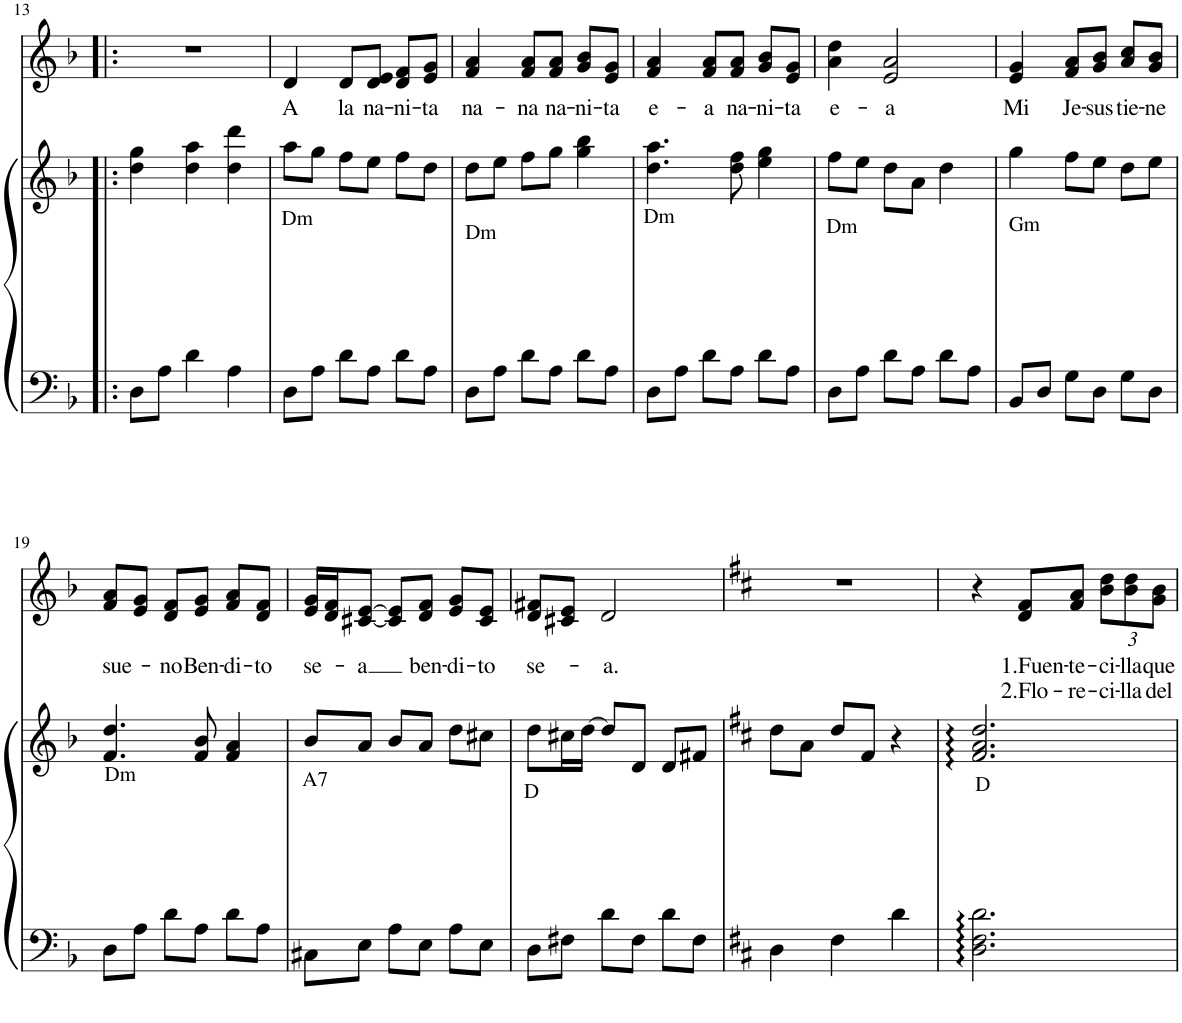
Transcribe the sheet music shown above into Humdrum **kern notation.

**kern	**kern	**kern	**text	**text
*part2	*part2	*part1	*part1	*part1
*staff3	*staff2	*staff1	*staff1	*staff1
*I"Piano	*	*I"Voice	*	*
*I'Pno	*	*	*	*
!!LO:PB:g=z
*clefF4	*clefG2	*clefG2	*	*
*k[b-]	*k[b-]	*k[b-]	*	*
*M3/4	*M3/4	*M3/4	*	*
=13!|:	=13!|:	=13!|:	=13!|:	=13!|:
8D\L	4dd\ 4gg\	2.r	.	.
8A\J	.	.	.	.
4d\	4dd\ 4aa\	.	.	.
4A\	4dd\ 4ddd\	.	.	.
=14	=14	=14	=14	=14
!LO:TX:a:t=Dm	!	!	!	!
!	!	!	!LO:LY:b	!
8D\L	8aa\L	4d/	A	.
8A\J	8gg\J	.	.	.
!	!	!	!LO:LY:b	!
8d\L	8ff\L	8d/L	la	.
!	!	!	!LO:LY:b	!
8A\J	8ee\J	8d/ 8e/J	na-	.
!	!	!	!LO:LY:b	!
8d\L	8ff\L	8d/ 8f/L	-ni-	.
!	!	!	!LO:LY:b	!
8A\J	8dd\J	8e/ 8g/J	-ta	.
=15	=15	=15	=15	=15
!LO:TX:a:t=Dm	!	!	!	!
!	!	!	!LO:LY:b	!
8D\L	8dd\L	4f/ 4a/	na-	.
8A\J	8ee\J	.	.	.
!	!	!	!LO:LY:b	!
8d\L	8ff\L	8f/ 8a/L	-na	.
!	!	!	!LO:LY:b	!
8A\J	8gg\J	8f/ 8a/J	na-	.
!	!	!	!LO:LY:b	!
8d\L	4gg\ 4bb-\	8g/ 8b-/L	-ni-	.
!	!	!	!LO:LY:b	!
8A\J	.	8e/ 8g/J	-ta	.
=16	=16	=16	=16	=16
!LO:TX:a:t=Dm	!	!	!	!
!	!	!	!LO:LY:b	!
8D\L	4.dd\ 4.aa\	4f/ 4a/	e-	.
8A\J	.	.	.	.
!	!	!	!LO:LY:b	!
8d\L	.	8f/ 8a/L	-a	.
!	!	!	!LO:LY:b	!
8A\J	8dd\ 8ff\	8f/ 8a/J	na-	.
!	!	!	!LO:LY:b	!
8d\L	4ee\ 4gg\	8g/ 8b-/L	-ni-	.
!	!	!	!LO:LY:b	!
8A\J	.	8e/ 8g/J	-ta	.
=17	=17	=17	=17	=17
!LO:TX:a:t=Dm	!	!	!	!
!	!	!	!LO:LY:b	!
8D\L	8ff\L	4a\ 4dd\	e-	.
8A\J	8ee\J	.	.	.
!	!	!	!LO:LY:b	!
8d\L	8dd\L	2e/ 2a/	-a	.
8A\J	8a\J	.	.	.
8d\L	4dd\	.	.	.
8A\J	.	.	.	.
=18	=18	=18	=18	=18
!LO:TX:a:t=Gm	!	!	!	!
!	!	!	!LO:LY:b	!
8BB-/L	4gg\	4e/ 4g/	Mi	.
8D/J	.	.	.	.
!	!	!	!LO:LY:b	!
8G\L	8ff\L	8f/ 8a/L	Je-	.
!	!	!	!LO:LY:b	!
8D\J	8ee\J	8g/ 8b-/J	-sus	.
!	!	!	!LO:LY:b	!
8G\L	8dd\L	8a/ 8cc/L	tie-	.
!	!	!	!LO:LY:b	!
8D\J	8ee\J	8g/ 8b-/J	-ne	.
!!LO:LB:g=z
=19	=19	=19	=19	=19
!LO:TX:a:t=Dm	!	!	!	!
!	!	!	!LO:LY:b	!
8D\L	4.f/ 4.dd/	8f/ 8a/L	sue-	.
8A\J	.	8e/ 8g/J	.	.
!	!	!	!LO:LY:b	!
8d\L	.	8d/ 8f/L	-no	.
!	!	!	!LO:LY:b	!
8A\J	8f/ 8b-/	8e/ 8g/J	Ben-	.
!	!	!	!LO:LY:b	!
8d\L	4f/ 4a/	8f/ 8a/L	-di-	.
!	!	!	!LO:LY:b	!
8A\J	.	8d/ 8f/J	-to	.
=20	=20	=20	=20	=20
!LO:TX:a:t=A7	!	!	!	!
!	!	!	!LO:LY:b	!
8C#X\L	8b-/L	16e/ 16g/LL	se-	.
.	.	16d/ 16f/J	.	.
!	!	!	!LO:LY:b	!
8E\J	8a/J	[8c#X/ [8e/J	-a	.
8A\L	8b-/L	8c#/] 8e/]L	.	.
!	!	!	!LO:LY:b	!
8E\J	8a/J	8d/ 8f/J	ben-	.
!	!	!	!LO:LY:b	!
8A\L	8dd\L	8e/ 8g/L	-di-	.
!	!	!	!LO:LY:b	!
8E\J	8cc#X\J	8c#/ 8e/J	-to	.
=21	=21	=21	=21	=21
!LO:TX:a:t=D	!	!	!	!
!	!	!	!LO:LY:b	!
8D\L	8dd\L	8d/ 8f#X/L	se-	.
8F#X\J	16cc#X\L	8c#X/ 8e/J	.	.
.	[16dd\JJ	.	.	.
!	!	!	!LO:LY:b	!
8d\L	8dd/L]	2d/	-a.	.
8F#\J	8d/J	.	.	.
8d\L	8d/L	.	.	.
8F#\J	8f#X/J	.	.	.
=22	=22	=22	=22	=22
*k[f#c#]	*k[f#c#]	*k[f#c#]	*	*
4D\	8dd\L	2.r	.	.
.	8a\J	.	.	.
4F#\	8dd/L	.	.	.
.	8f#/J	.	.	.
4d\	4r	.	.	.
=23	=23	=23	=23	=23
!LO:TX:a:t=D	!	!	!	!
2.D\: 2.F#\: 2.d\:	2.f#/: 2.a/: 2.dd/:	4r	.	.
!	!	!	!LO:LY:b	!LO:LY:b
.	.	8d/ 8f#/L	1.Fuen-	2.Flo-
!	!	!	!LO:LY:b	!LO:LY:b
.	.	8f#/ 8a/J	-te-	-re-
*	*	*Xbrackettup	*	*
!	!	!	!LO:LY:b	!LO:LY:b
.	.	12b\ 12dd\L	-ci-	-ci-
!	!	!	!LO:LY:b	!LO:LY:b
.	.	12b\ 12dd\	-lla	-lla
!	!	!	!LO:LY:b	!LO:LY:b
.	.	12g\ 12b\J	que	del
=	=	=	=	=
*-	*-	*-	*-	*-
